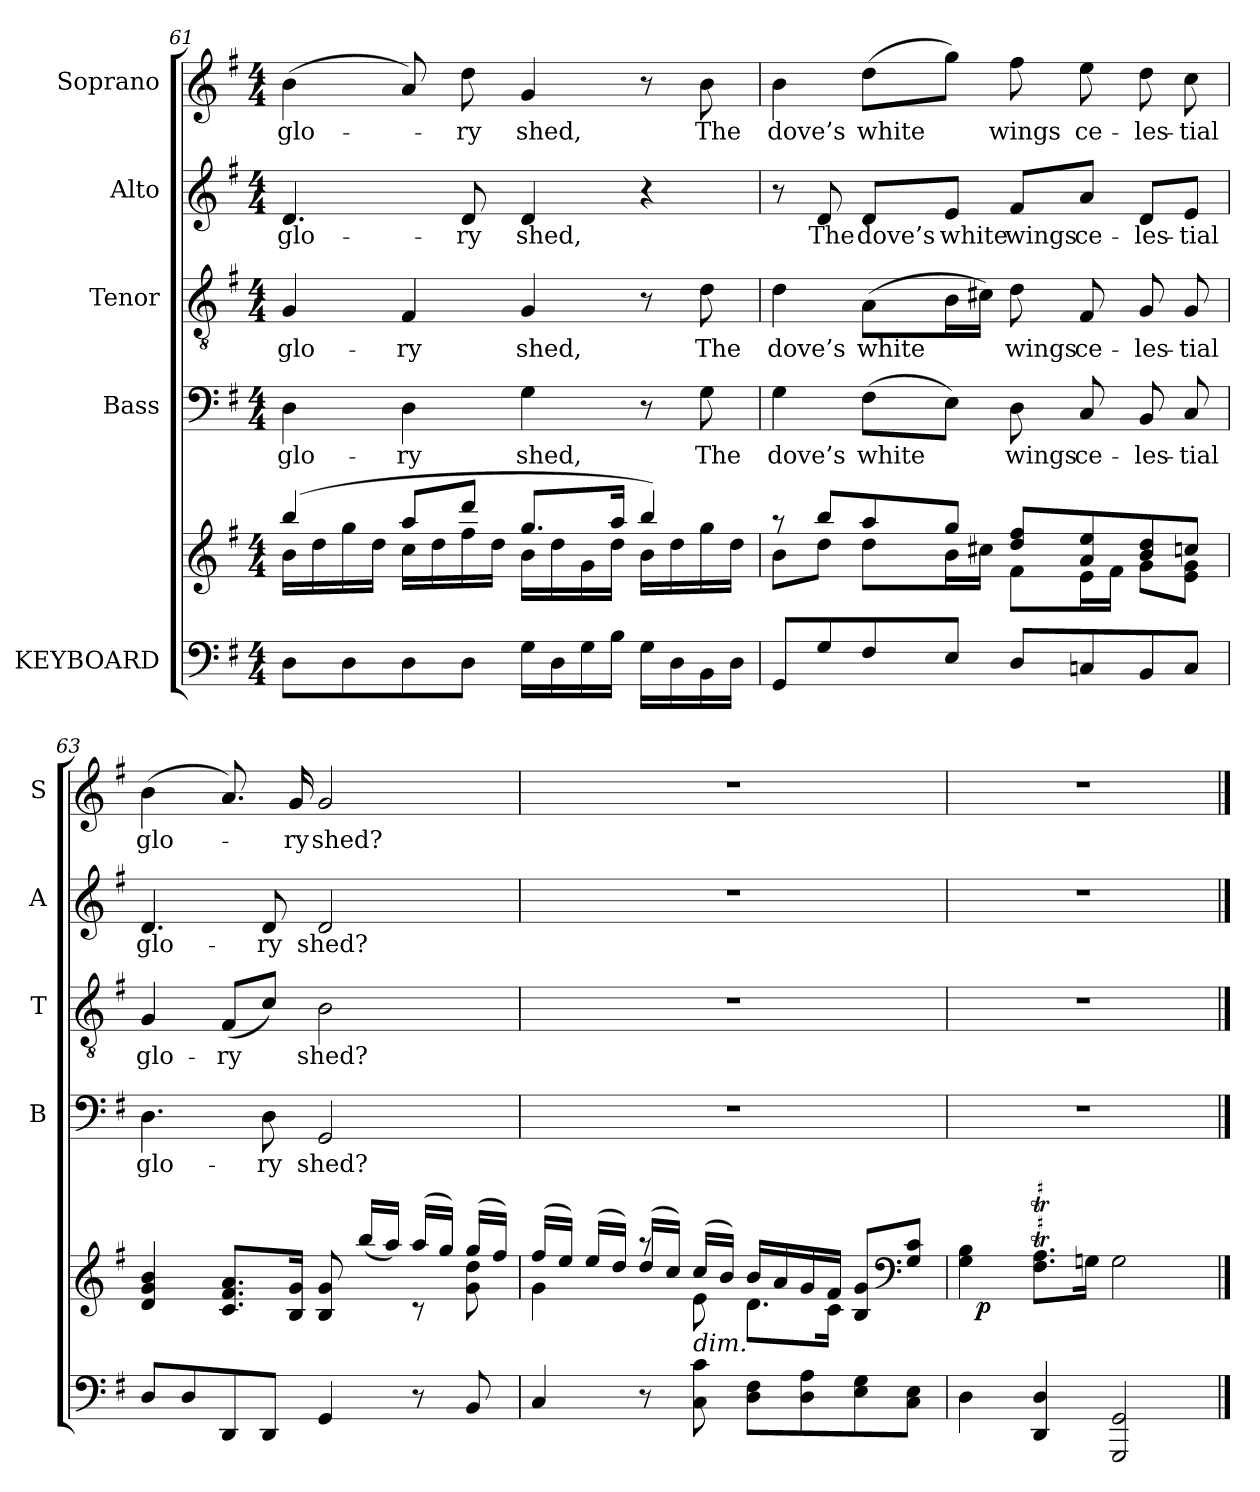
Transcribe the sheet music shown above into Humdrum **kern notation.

**kern	**kern	**dynam	**kern	**text	**kern	**text	**kern	**text	**kern	**text
*part5	*part5	*part5	*part4	*part4	*part3	*part3	*part2	*part2	*part1	*part1
*staff6	*staff5	*staff5/6	*staff4	*staff4	*staff3	*staff3	*staff2	*staff2	*staff1	*staff1
*I"KEYBOARD	*	*	*I"Bass	*	*I"Tenor	*	*I"Alto	*	*I"Soprano	*
*	*	*	*I'B	*	*I'T	*	*I'A	*	*I'S	*
*clefF4	*clefG2	*	*clefF4	*	*clefGv2	*	*clefG2	*	*clefG2	*
*k[f#]	*k[f#]	*	*k[f#]	*	*k[f#]	*	*k[f#]	*	*k[f#]	*
*G:	*G:	*	*G:	*	*G:	*	*G:	*	*G:	*
*M4/4	*M4/4	*	*M4/4	*	*M4/4	*	*M4/4	*	*M4/4	*
=61	=61	=61	=61	=61	=61	=61	=61	=61	=61	=61
*	*^	*	*	*	*	*	*	*	*	*
8D\L	(4bb/	16b\LL	.	4D\	glo-	4G/	glo-	4.d/	glo-	(4b\	glo-
.	.	16dd\	.	.	.	.	.	.	.	.	.
8D\	.	16gg\	.	.	.	.	.	.	.	.	.
.	.	16dd\JJ	.	.	.	.	.	.	.	.	.
8D\	8aa/L	16cc\LL	.	4D\	-ry	4F#/	-ry	.	.	8a/)	.
.	.	16dd\	.	.	.	.	.	.	.	.	.
8D\J	8ddd/J	16ff#\	.	.	.	.	.	8d/	-ry	8dd\	-ry
.	.	16dd\JJ	.	.	.	.	.	.	.	.	.
16G\LL	8.gg/L	16b\LL	.	4G\	shed,	4G/	shed,	4d/	shed,	4g/	shed,
16D\	.	16dd\	.	.	.	.	.	.	.	.	.
16G\	.	16g\	.	.	.	.	.	.	.	.	.
16B\JJ	16aa/Jk	16dd\JJ	.	.	.	.	.	.	.	.	.
16G\LL	4bb/)	16b\LL	.	8r	.	8r	.	4r	.	8r	.
16D\	.	16dd\	.	.	.	.	.	.	.	.	.
16BB\	.	16gg\	.	8G\	The	8d\	The	.	.	8b\	The
16D\JJ	.	16dd\JJ	.	.	.	.	.	.	.	.	.
=62	=62	=62	=62	=62	=62	=62	=62	=62	=62	=62	=62
8GG/L	8raa	8b\L	.	4G\	dove’s	4d\	dove’s	8r	.	4b\	dove’s
8G/	8bb/L	8dd\J	.	.	.	.	.	8d/	The	.	.
8F#/	8aa/	8dd\L	.	(8F#\L	white	(8A\L	white	8d/L	dove’s	(8dd\L	white
8E/J	8gg/J	16b\L	.	8E\J)	.	16B\L	.	8e/J	white	8gg\J)	.
.	.	16cc#X\JJ	.	.	.	16c#X\JJ)	.	.	.	.	.
8D/L	8dd/ 8ff#/L	8f#\L	.	8D\	wings	8d\	wings	8f#/L	wings	8ff#\	wings
8Cn/	8a/ 8ee/	16e\L	.	8C/	ce-	8F#/	ce-	8a/J	ce-	8ee\	ce-
.	.	16f#\JJ	.	.	.	.	.	.	.	.	.
8BB/	8b/ 8dd/	8g\L	.	8BB/	-les-	8G/	-les-	8d/L	-les-	8dd\	-les-
8C/J	8ccn/J	8e\ 8g\J	.	8C/	-tial	8G/	-tial	8e/J	-tial	8cc\	-tial
!!LO:LB:g=z
=63	=63	=63	=63	=63	=63	=63	=63	=63	=63	=63	=63
8D/L	4d/ 4g/ 4b/	2ryy	.	4.D\	glo-	4G/	glo-	4.d/	glo-	(4b\	glo-
8D/	.	.	.	.	.	.	.	.	.	.	.
8DD/	8.c/ 8.f#/ 8.a/L	.	.	.	.	(8F#/L	-ry	.	.	8.a/)	.
8DD/J	.	.	.	8D\	-ry	8c/J)	.	8d/	-ry	.	.
.	16B/ 16g/Jk	.	.	.	.	.	.	.	.	16g/	-ry
4GG/	8B/ 8g/	4ryy	.	2GG/	shed?	2B\	shed?	2d/	shed?	2g/	shed?
.	(16bb/LL	.	.	.	.	.	.	.	.	.	.
.	16aa/JJ)	.	.	.	.	.	.	.	.	.	.
8r	(16aa/LL	8rc	.	.	.	.	.	.	.	.	.
.	16gg/JJ)	.	.	.	.	.	.	.	.	.	.
8BB/	(16gg/LL	8g\ 8dd\	.	.	.	.	.	.	.	.	.
.	16ff#/JJ)	.	.	.	.	.	.	.	.	.	.
=64	=64	=64	=64	=64	=64	=64	=64	=64	=64	=64	=64
4C/	(16ff#/LL	4g\	.	1r	.	1r	.	1r	.	1r	.
.	16ee/JJ)	.	.	.	.	.	.	.	.	.	.
.	(16ee/LL	.	.	.	.	.	.	.	.	.	.
.	16dd/JJ)	.	.	.	.	.	.	.	.	.	.
8r	(16dd/LL	8raa	.	.	.	.	.	.	.	.	.
.	16cc/JJ)	.	.	.	.	.	.	.	.	.	.
!	!LO:TX:b:i:t=dim.	!	!	!	!	!	!	!	!	!	!
8C\ 8c\	(16cc/LL	8e\	.	.	.	.	.	.	.	.	.
.	16b/JJ)	.	.	.	.	.	.	.	.	.	.
8D\ 8F#\L	16b/LL	8.d\L	.	.	.	.	.	.	.	.	.
.	16a/	.	.	.	.	.	.	.	.	.	.
8D\ 8A\	16g/	.	.	.	.	.	.	.	.	.	.
.	16f#/JJ	16c\Jk	.	.	.	.	.	.	.	.	.
8E\ 8G\	8B/ 8g/L	4ryy	.	.	.	.	.	.	.	.	.
*	*clefF4	*	*	*	*	*	*	*	*	*	*
8C\ 8E\J	8G/ 8c/J	.	.	.	.	.	.	.	.	.	.
=65	=65	=65	=65	=65	=65	=65	=65	=65	=65	=65	=65
4D\	4G\ 4B\	32ryy	.	1r	.	1r	.	1r	.	1r	.
!	!	!	!LO:DY:b	!	!	!	!	!	!	!	!
.	.	2ryy	p	.	.	.	.	.	.	.	.
4DD/ 4D/	8.F#\T 8.A\TL	.	.	.	.	.	.	.	.	.	.
.	16G\Jk	.	.	.	.	.	.	.	.	.	.
2GGG/ 2GG/	2G\	.	.	.	.	.	.	.	.	.	.
.	.	4...ryy	.	.	.	.	.	.	.	.	.
*	*v	*v	*	*	*	*	*	*	*	*	*
==	==	==	==	==	==	==	==	==	==	==
*-	*-	*-	*-	*-	*-	*-	*-	*-	*-	*-
